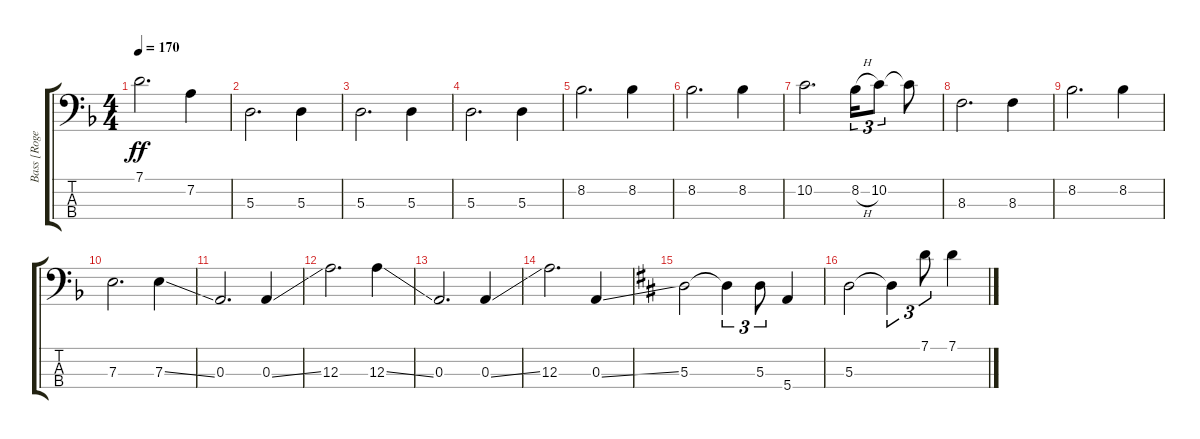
\track ("Bass [Roger Waters]" "Bass [Roge") {instrument electricbassfinger}
\staff {score tabs}
\tuning (G2 D2 A1 E1) {hide}
\ts (4 4)
\tempo 170
\clef f4
\ks dminor
7.1.2{d dy ff} 7.2.4 |
5.3.2{d} 5.3.4 |
5.3.2{d} 5.3.4 |
5.3.2{d} 5.3.4 |
8.2.2{d} 8.2.4 |
8.2.2{d} 8.2.4 |
10.2.2{d} 8.2{h}.16{tu (3 2)} 10.2.8{tu (3 2)} 10.2{t}.8 |
8.3.2{d} 8.3.4 |
8.2.2{d} 8.2.4 |
7.3.2{d} 7.3{ss}.4 |
0.3.2{d} 0.3{ss}.4 |
12.3.2{d} 12.3{ss}.4 |
0.3.2{d} 0.3{ss}.4 |
12.3.2{d} 0.3{ss}.4 |
\ks d
5.3.2 5.3{t}.4{tu (3 2)} 5.3.8{tu (3 2)} 5.4.4 |
5.3.2 5.3{t}.4{tu (3 2)} 7.1.8{tu (3 2)} 7.1.4
